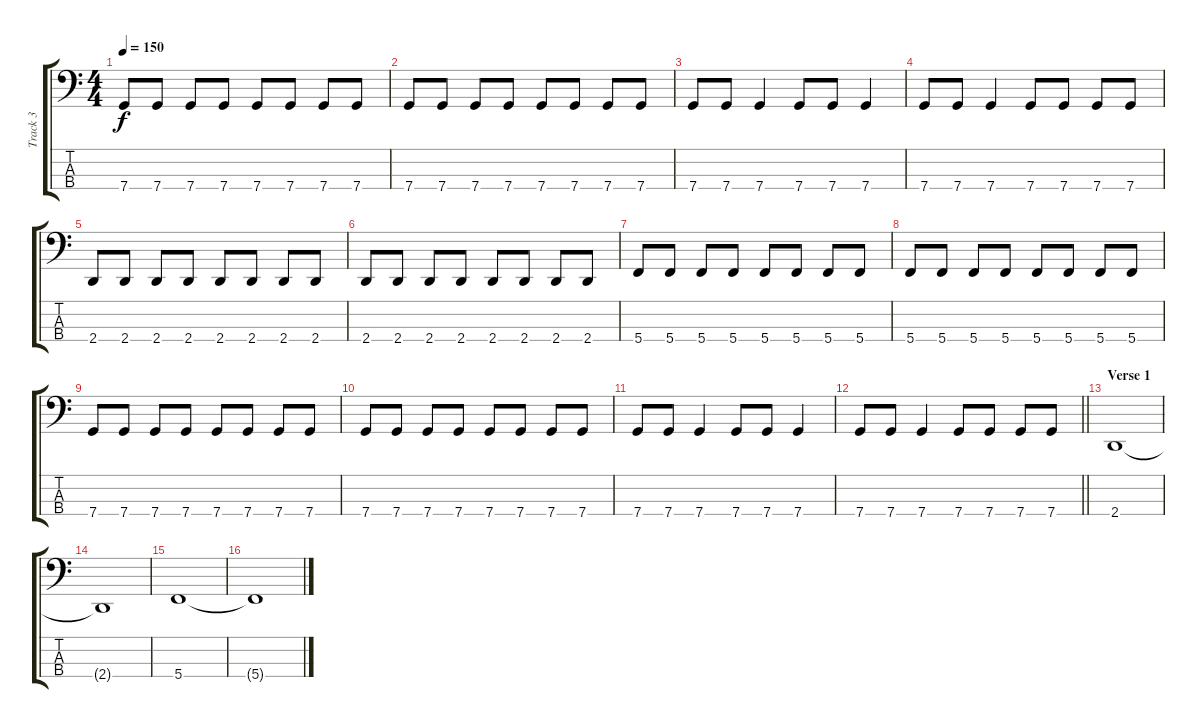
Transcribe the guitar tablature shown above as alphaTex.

\track ("Track 3" "Track 3") {instrument electricbassfinger}
\staff {score tabs}
\tuning (F2 C2 G1 C1) {hide}
\ts (4 4)
\tempo 150
\clef f4
\ks c
7.4.8{dy f} 7.4.8 7.4.8 7.4.8 7.4.8 7.4.8 7.4.8 7.4.8 |
7.4.8 7.4.8 7.4.8 7.4.8 7.4.8 7.4.8 7.4.8 7.4.8 |
7.4.8 7.4.8 7.4.4 7.4.8 7.4.8 7.4.4 |
7.4.8 7.4.8 7.4.4 7.4.8 7.4.8 7.4.8 7.4.8 |
2.4.8 2.4.8 2.4.8 2.4.8 2.4.8 2.4.8 2.4.8 2.4.8 |
2.4.8 2.4.8 2.4.8 2.4.8 2.4.8 2.4.8 2.4.8 2.4.8 |
5.4.8 5.4.8 5.4.8 5.4.8 5.4.8 5.4.8 5.4.8 5.4.8 |
5.4.8 5.4.8 5.4.8 5.4.8 5.4.8 5.4.8 5.4.8 5.4.8 |
7.4.8 7.4.8 7.4.8 7.4.8 7.4.8 7.4.8 7.4.8 7.4.8 |
7.4.8 7.4.8 7.4.8 7.4.8 7.4.8 7.4.8 7.4.8 7.4.8 |
7.4.8 7.4.8 7.4.4 7.4.8 7.4.8 7.4.4 |
\barLineRight lightlight
7.4.8 7.4.8 7.4.4 7.4.8 7.4.8 7.4.8 7.4.8 |
\section ("" "Verse 1")
2.4.1 |
2.4{t}.1 |
5.4.1 |
5.4{t}.1
